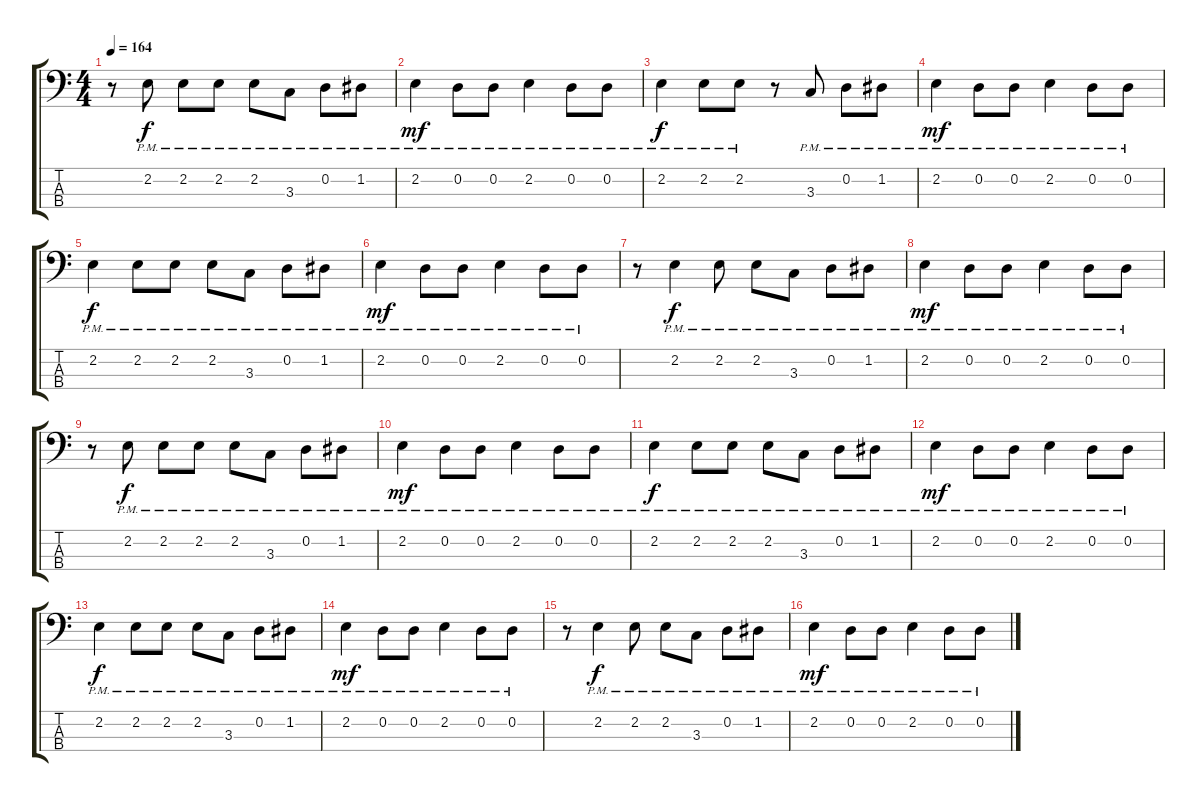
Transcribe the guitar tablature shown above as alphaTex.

\track "" {instrument electricbassfinger}
\staff {score tabs}
\tuning (G2 D2 A1 E1) {hide}
\ts (4 4)
\tempo 164
\clef f4
\ks c
r.8{dy mf} 2.2{pm}.8{dy f} 2.2{pm}.8 2.2{pm}.8 2.2{pm}.8 3.3{pm}.8 0.2{pm}.8 1.2{pm}.8 |
2.2{pm}.4{dy mf} 0.2{pm}.8 0.2{pm}.8 2.2{pm}.4 0.2{pm}.8 0.2{pm}.8 |
2.2{pm}.4{dy f} 2.2{pm}.8 2.2{pm}.8 r.8 3.3{pm}.8 0.2{pm}.8 1.2{pm}.8 |
2.2{pm}.4{dy mf} 0.2{pm}.8 0.2{pm}.8 2.2{pm}.4 0.2{pm}.8 0.2{pm}.8 |
2.2{pm}.4{dy f} 2.2{pm}.8 2.2{pm}.8 2.2{pm}.8 3.3{pm}.8 0.2{pm}.8 1.2{pm}.8 |
2.2{pm}.4{dy mf} 0.2{pm}.8 0.2{pm}.8 2.2{pm}.4 0.2{pm}.8 0.2{pm}.8 |
r.8 2.2{pm}.4{dy f} 2.2{pm}.8 2.2{pm}.8 3.3{pm}.8 0.2{pm}.8 1.2{pm}.8 |
2.2{pm}.4{dy mf} 0.2{pm}.8 0.2{pm}.8 2.2{pm}.4 0.2{pm}.8 0.2{pm}.8 |
r.8 2.2{pm}.8{dy f} 2.2{pm}.8 2.2{pm}.8 2.2{pm}.8 3.3{pm}.8 0.2{pm}.8 1.2{pm}.8 |
2.2{pm}.4{dy mf} 0.2{pm}.8 0.2{pm}.8 2.2{pm}.4 0.2{pm}.8 0.2{pm}.8 |
2.2{pm}.4{dy f} 2.2{pm}.8 2.2{pm}.8 2.2{pm}.8 3.3{pm}.8 0.2{pm}.8 1.2{pm}.8 |
2.2{pm}.4{dy mf} 0.2{pm}.8 0.2{pm}.8 2.2{pm}.4 0.2{pm}.8 0.2{pm}.8 |
2.2{pm}.4{dy f} 2.2{pm}.8 2.2{pm}.8 2.2{pm}.8 3.3{pm}.8 0.2{pm}.8 1.2{pm}.8 |
2.2{pm}.4{dy mf} 0.2{pm}.8 0.2{pm}.8 2.2{pm}.4 0.2{pm}.8 0.2{pm}.8 |
r.8 2.2{pm}.4{dy f} 2.2{pm}.8 2.2{pm}.8 3.3{pm}.8 0.2{pm}.8 1.2{pm}.8 |
2.2{pm}.4{dy mf} 0.2{pm}.8 0.2{pm}.8 2.2{pm}.4 0.2{pm}.8 0.2{pm}.8
